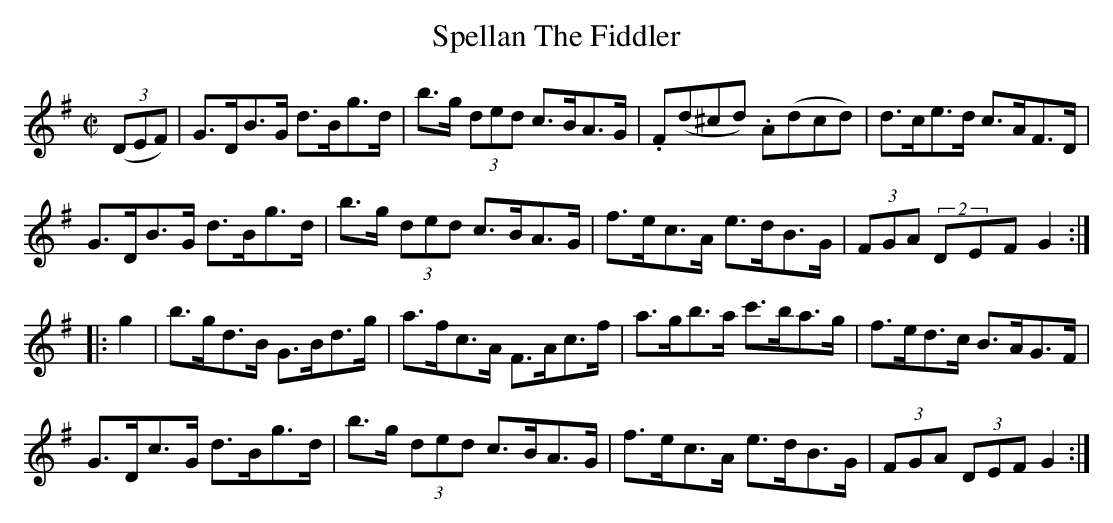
X:1
T: Spellan The Fiddler
M: C|
L: 1/8
K: G
((3DEF)| G>DB>G d>Bg>d | b>g (3ded c>BA>G | .F(d^cd) .A(dcd) | d>ce>d c>AF>D   |
         G>DB>G d>Bg>d | b>g (3ded c>BA>G |  f>ec>A   e>dB>G | (3FGA (2DEF G2 :|
|: g2  | b>gd>B G>Bd>g |  a>fc>A   F>Ac>f |  a>gb>a  c'>ba>g | f>ed>c B>AG>F   |
         G>Dc>G d>Bg>d | b>g (3ded c>BA>G |  f>ec>A   e>dB>G | (3FGA (3DEF G2 :|
